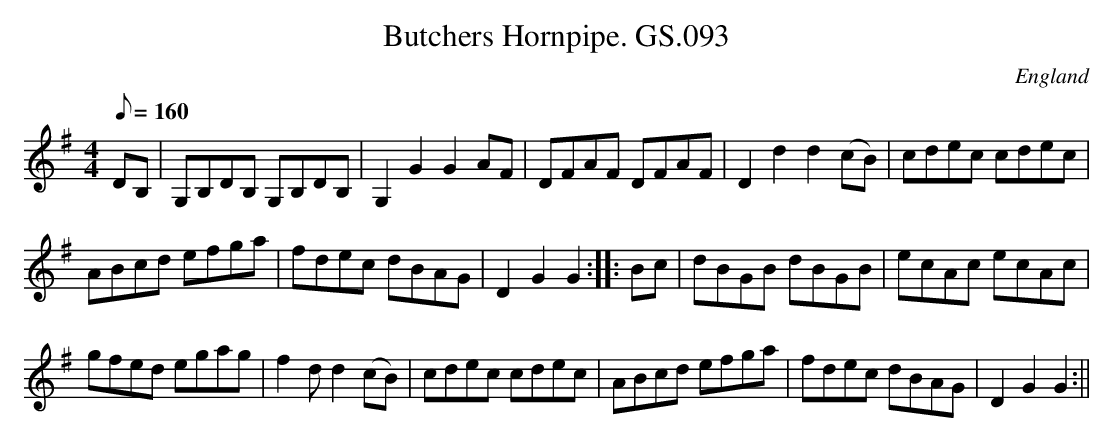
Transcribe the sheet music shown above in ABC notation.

X:1
T:Butchers Hornpipe. GS.093
M:4/4
L:1/8
Q:160
O:England
K:G major
DB,  | G,B,DB, G,B,DB, | G,2 G2G2 AF | DFAF DFAF |
 D2 d2 d2 (cB) | cdec cdec |! ABcd efga |
fdec dBAG | D2 G2 G2 :||: Bc | dBGB dBGB | ecAc ecAc |! gfed egag | f2 d
2 d2 (cB) |
cdec cdec | ABcd efga | fdec dBAG | D2 G2G2 :||
